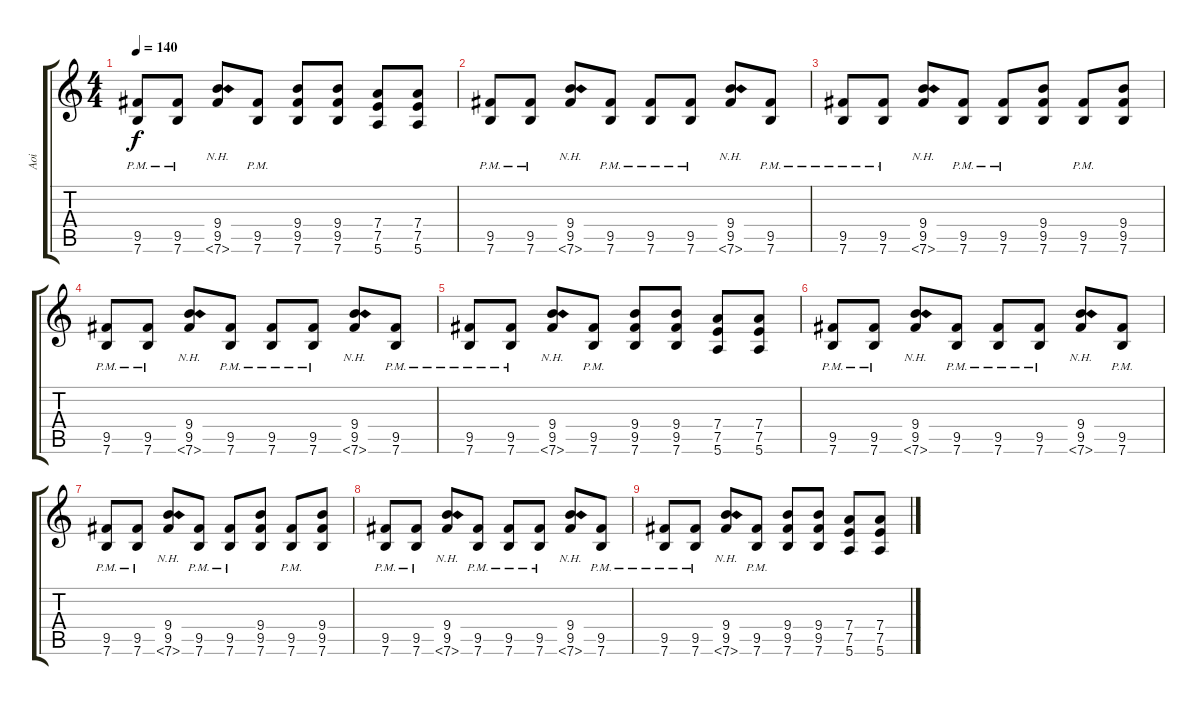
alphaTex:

\track ("Aoi" "Aoi") {instrument overdrivenguitar}
\staff {score tabs}
\tuning (E4 B3 G3 D3 A2 E2) {hide}
\ts (4 4)
\tempo 140
\clef g2
\ks c
(9.5{pm} 7.6{pm}).8{dy f} (9.5{pm} 7.6{pm}).8 (9.4 9.5 7.6{nh}).8 (9.5{pm} 7.6{pm}).8 (9.4 9.5 7.6).8 (9.4 9.5 7.6).8 (7.4 7.5 5.6).8 (7.4 7.5 5.6).8 |
(9.5{pm} 7.6{pm}).8 (9.5{pm} 7.6{pm}).8 (9.4 9.5 7.6{nh}).8 (9.5{pm} 7.6{pm}).8 (9.5{pm} 7.6{pm}).8 (9.5{pm} 7.6{pm}).8 (9.4 9.5 7.6{nh}).8 (9.5{pm} 7.6{pm}).8 |
(9.5{pm} 7.6{pm}).8 (9.5{pm} 7.6{pm}).8 (9.4 9.5 7.6{nh}).8 (9.5{pm} 7.6{pm}).8 (9.5{pm} 7.6{pm}).8 (9.4 9.5 7.6).8 (9.5{pm} 7.6{pm}).8 (9.4 9.5 7.6).8 |
(9.5{pm} 7.6{pm}).8 (9.5{pm} 7.6{pm}).8 (9.4 9.5 7.6{nh}).8 (9.5{pm} 7.6{pm}).8 (9.5{pm} 7.6{pm}).8 (9.5{pm} 7.6{pm}).8 (9.4 9.5 7.6{nh}).8 (9.5{pm} 7.6{pm}).8 |
(9.5{pm} 7.6{pm}).8 (9.5{pm} 7.6{pm}).8 (9.4 9.5 7.6{nh}).8 (9.5{pm} 7.6{pm}).8 (9.4 9.5 7.6).8 (9.4 9.5 7.6).8 (7.4 7.5 5.6).8 (7.4 7.5 5.6).8 |
(9.5{pm} 7.6{pm}).8 (9.5{pm} 7.6{pm}).8 (9.4 9.5 7.6{nh}).8 (9.5{pm} 7.6{pm}).8 (9.5{pm} 7.6{pm}).8 (9.5{pm} 7.6{pm}).8 (9.4 9.5 7.6{nh}).8 (9.5{pm} 7.6{pm}).8 |
(9.5{pm} 7.6{pm}).8 (9.5{pm} 7.6{pm}).8 (9.4 9.5 7.6{nh}).8 (9.5{pm} 7.6{pm}).8 (9.5{pm} 7.6{pm}).8 (9.4 9.5 7.6).8 (9.5{pm} 7.6{pm}).8 (9.4 9.5 7.6).8 |
(9.5{pm} 7.6{pm}).8 (9.5{pm} 7.6{pm}).8 (9.4 9.5 7.6{nh}).8 (9.5{pm} 7.6{pm}).8 (9.5{pm} 7.6{pm}).8 (9.5{pm} 7.6{pm}).8 (9.4 9.5 7.6{nh}).8 (9.5{pm} 7.6{pm}).8 |
(9.5{pm} 7.6{pm}).8 (9.5{pm} 7.6{pm}).8 (9.4 9.5 7.6{nh}).8 (9.5{pm} 7.6{pm}).8 (9.4 9.5 7.6).8 (9.4 9.5 7.6).8 (7.4 7.5 5.6).8 (7.4 7.5 5.6).8
